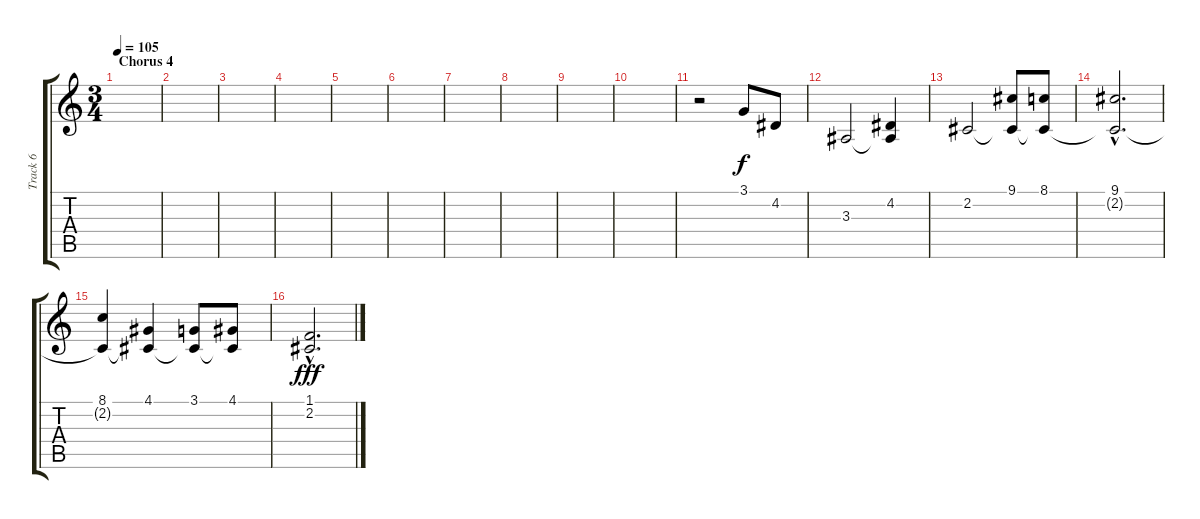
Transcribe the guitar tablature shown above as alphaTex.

\track ("Track 6" "Track 6") {instrument ocarina}
\staff {score tabs}
\tuning (E4 B3 G3 D3 A2 E2) {hide}
\ts (3 4)
\section ("" "Chorus 4")
\tempo 105
\clef g2
\ks c
|
|
|
|
|
|
|
|
|
|
r.2 3.1.8 4.2.8 |
3.3.2 (4.2 3.3{t}).4 |
2.2.2 (9.1 2.2{t}).8 (8.1 2.2{t}).8 |
(9.1{hac} 2.2{hac t}).2{d} |
(8.1 2.2{t}).4 (4.1 2.2{t}).4 (3.1 2.2{t}).8 (4.1 2.2{t}).8 |
(1.1{hac} 2.2{hac}).2{d dy fff volume 2}
